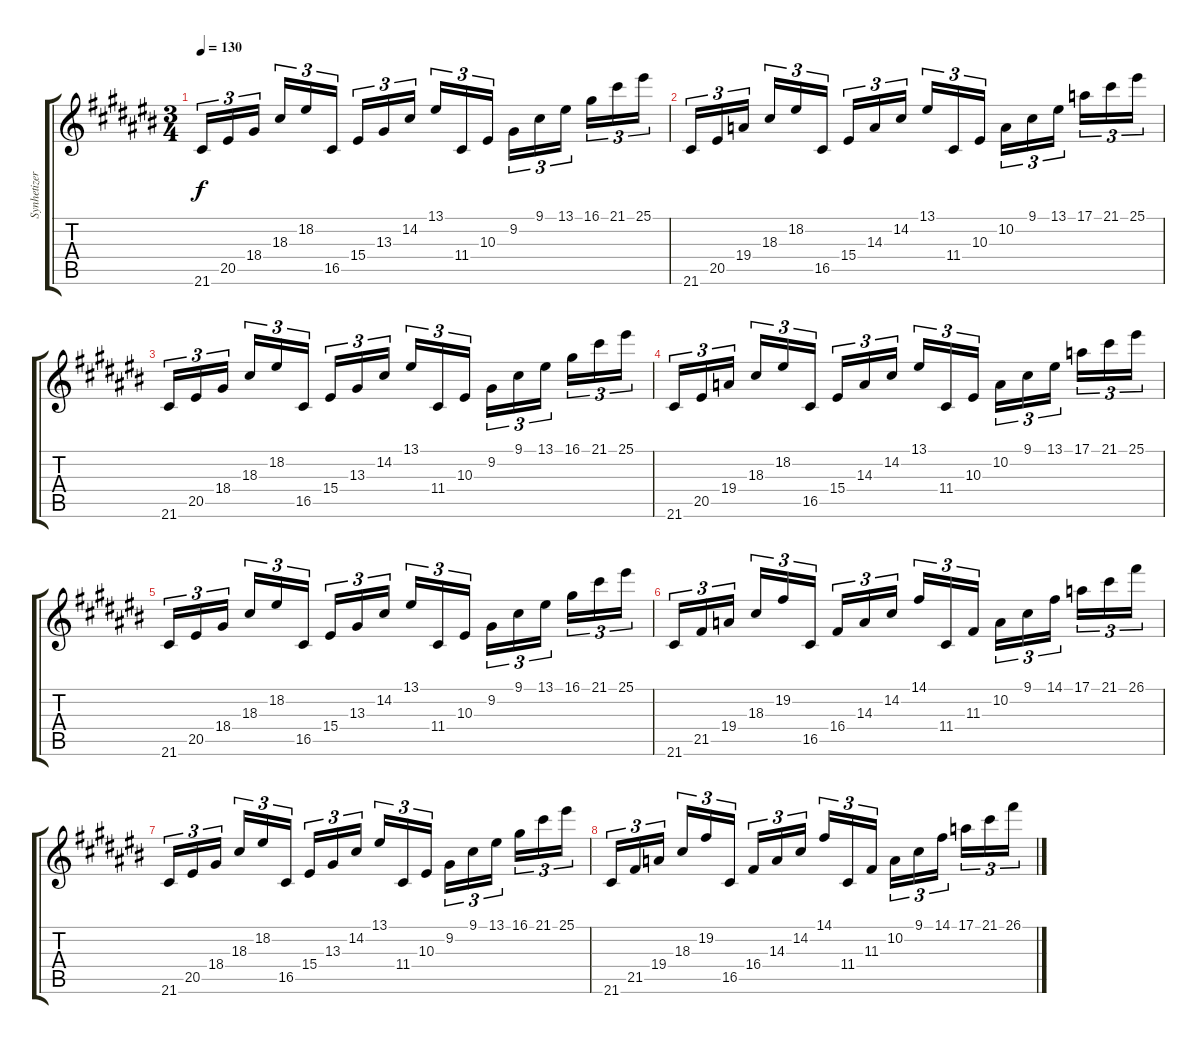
\track ("Synhetizer 2" "Synhetizer") {instrument lead2sawtooth}
\staff {score tabs}
\tuning (E4 B3 G3 D3 A2 E2) {hide}
\ts (3 4)
\tempo 130
\clef g2
\ks c#
21.6.16{tu (3 2) dy f} 20.5.16{tu (3 2)} 18.4.16{tu (3 2) beam splitsecondary} 18.3.16{tu (3 2)} 18.2.16{tu (3 2)} 16.5.16{tu (3 2)} 15.4.16{tu (3 2)} 13.3.16{tu (3 2)} 14.2.16{tu (3 2) beam splitsecondary} 13.1.16{tu (3 2)} 11.4.16{tu (3 2)} 10.3.16{tu (3 2)} 9.2.16{tu (3 2)} 9.1.16{tu (3 2)} 13.1.16{tu (3 2) beam splitsecondary} 16.1.16{tu (3 2)} 21.1.16{tu (3 2)} 25.1.16{tu (3 2)} |
21.6.16{tu (3 2)} 20.5.16{tu (3 2)} 19.4.16{tu (3 2) beam splitsecondary} 18.3.16{tu (3 2)} 18.2.16{tu (3 2)} 16.5.16{tu (3 2)} 15.4.16{tu (3 2)} 14.3.16{tu (3 2)} 14.2.16{tu (3 2) beam splitsecondary} 13.1.16{tu (3 2)} 11.4.16{tu (3 2)} 10.3.16{tu (3 2)} 10.2.16{tu (3 2)} 9.1.16{tu (3 2)} 13.1.16{tu (3 2) beam splitsecondary} 17.1.16{tu (3 2)} 21.1.16{tu (3 2)} 25.1.16{tu (3 2)} |
21.6.16{tu (3 2)} 20.5.16{tu (3 2)} 18.4.16{tu (3 2) beam splitsecondary} 18.3.16{tu (3 2)} 18.2.16{tu (3 2)} 16.5.16{tu (3 2)} 15.4.16{tu (3 2)} 13.3.16{tu (3 2)} 14.2.16{tu (3 2) beam splitsecondary} 13.1.16{tu (3 2)} 11.4.16{tu (3 2)} 10.3.16{tu (3 2)} 9.2.16{tu (3 2)} 9.1.16{tu (3 2)} 13.1.16{tu (3 2) beam splitsecondary} 16.1.16{tu (3 2)} 21.1.16{tu (3 2)} 25.1.16{tu (3 2)} |
21.6.16{tu (3 2)} 20.5.16{tu (3 2)} 19.4.16{tu (3 2) beam splitsecondary} 18.3.16{tu (3 2)} 18.2.16{tu (3 2)} 16.5.16{tu (3 2)} 15.4.16{tu (3 2)} 14.3.16{tu (3 2)} 14.2.16{tu (3 2) beam splitsecondary} 13.1.16{tu (3 2)} 11.4.16{tu (3 2)} 10.3.16{tu (3 2)} 10.2.16{tu (3 2)} 9.1.16{tu (3 2)} 13.1.16{tu (3 2) beam splitsecondary} 17.1.16{tu (3 2)} 21.1.16{tu (3 2)} 25.1.16{tu (3 2)} |
21.6.16{tu (3 2)} 20.5.16{tu (3 2)} 18.4.16{tu (3 2) beam splitsecondary} 18.3.16{tu (3 2)} 18.2.16{tu (3 2)} 16.5.16{tu (3 2)} 15.4.16{tu (3 2)} 13.3.16{tu (3 2)} 14.2.16{tu (3 2) beam splitsecondary} 13.1.16{tu (3 2)} 11.4.16{tu (3 2)} 10.3.16{tu (3 2)} 9.2.16{tu (3 2)} 9.1.16{tu (3 2)} 13.1.16{tu (3 2) beam splitsecondary} 16.1.16{tu (3 2)} 21.1.16{tu (3 2)} 25.1.16{tu (3 2)} |
21.6.16{tu (3 2)} 21.5.16{tu (3 2)} 19.4.16{tu (3 2) beam splitsecondary} 18.3.16{tu (3 2)} 19.2.16{tu (3 2)} 16.5.16{tu (3 2)} 16.4.16{tu (3 2)} 14.3.16{tu (3 2)} 14.2.16{tu (3 2) beam splitsecondary} 14.1.16{tu (3 2)} 11.4.16{tu (3 2)} 11.3.16{tu (3 2)} 10.2.16{tu (3 2)} 9.1.16{tu (3 2)} 14.1.16{tu (3 2) beam splitsecondary} 17.1.16{tu (3 2)} 21.1.16{tu (3 2)} 26.1.16{tu (3 2)} |
21.6.16{tu (3 2)} 20.5.16{tu (3 2)} 18.4.16{tu (3 2) beam splitsecondary} 18.3.16{tu (3 2)} 18.2.16{tu (3 2)} 16.5.16{tu (3 2)} 15.4.16{tu (3 2)} 13.3.16{tu (3 2)} 14.2.16{tu (3 2) beam splitsecondary} 13.1.16{tu (3 2)} 11.4.16{tu (3 2)} 10.3.16{tu (3 2)} 9.2.16{tu (3 2)} 9.1.16{tu (3 2)} 13.1.16{tu (3 2) beam splitsecondary} 16.1.16{tu (3 2)} 21.1.16{tu (3 2)} 25.1.16{tu (3 2)} |
21.6.16{tu (3 2)} 21.5.16{tu (3 2)} 19.4.16{tu (3 2) beam splitsecondary} 18.3.16{tu (3 2)} 19.2.16{tu (3 2)} 16.5.16{tu (3 2)} 16.4.16{tu (3 2)} 14.3.16{tu (3 2)} 14.2.16{tu (3 2) beam splitsecondary} 14.1.16{tu (3 2)} 11.4.16{tu (3 2)} 11.3.16{tu (3 2)} 10.2.16{tu (3 2)} 9.1.16{tu (3 2)} 14.1.16{tu (3 2) beam splitsecondary} 17.1.16{tu (3 2)} 21.1.16{tu (3 2)} 26.1.16{tu (3 2)}
